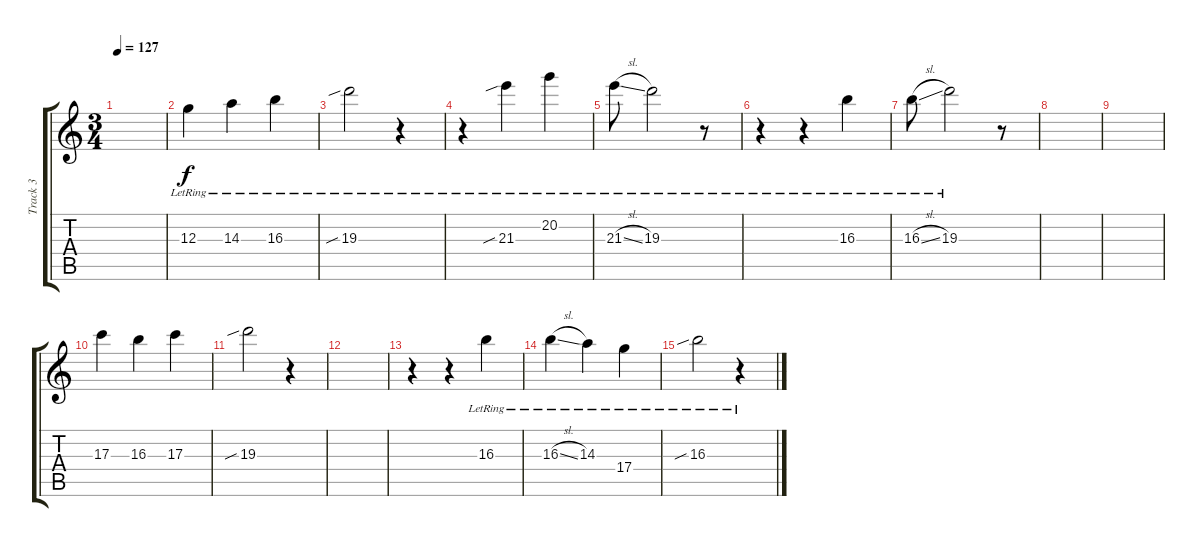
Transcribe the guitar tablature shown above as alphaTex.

\track ("Track 3" "Track 3") {instrument acousticguitarsteel}
\staff {score tabs}
\tuning (E4 B3 G3 D3 A2 E2) {hide}
\ts (3 4)
\tempo 127
\clef g2
\ks c
|
12.3{lr}.4 14.3{lr}.4 16.3{lr}.4 |
19.3{sib lr}.2 r.4 |
r.4 21.3{sib lr}.4 20.2{lr}.4 |
21.3{sl lr}.8 19.3{lr}.2 r.8 |
r.4 r.4 16.3{lr}.4 |
16.3{sl lr}.8 19.3{lr}.2 r.8 |
|
|
17.3.4 16.3.4 17.3.4 |
19.3{sib}.2 r.4 |
|
r.4 r.4 16.3{lr}.4 |
16.3{sl lr}.4 14.3{lr}.4 17.4{lr}.4 |
16.3{sib lr}.2 r.4
